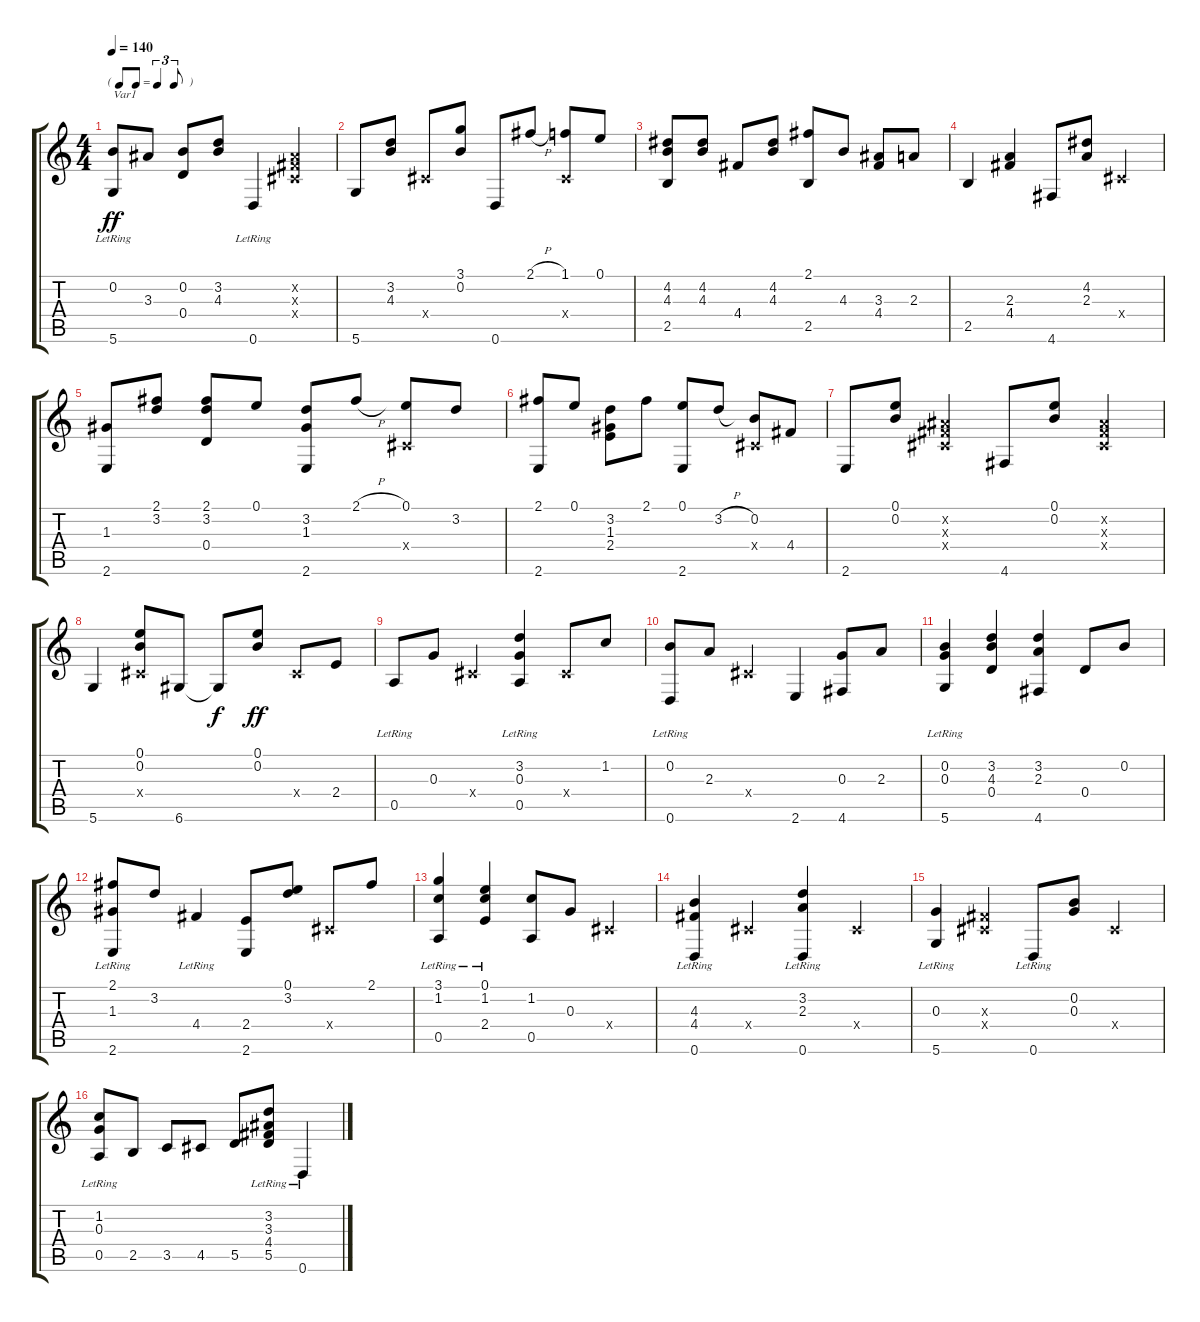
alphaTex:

\track "" {instrument acousticbass}
\staff {score tabs}
\tuning (E4 B3 G3 D3 A2 D2) {hide}
\ts (4 4)
\tf triplet8th
\tempo 140
\clef g2
\ks c
(0.2 5.6{lr}).8{txt "Var1" dy ff} 3.3.8 (0.2 0.4).8 (3.2 4.3).8 0.6{lr}.4 (-1.2{x} -1.3{x} -1.4{x}).4 |
5.6.8 (3.2 4.3).8 -1.4{x}.8 (3.1 0.2).8 0.6.8 2.1{h}.8 (1.1 -1.4{x}).8 0.1.8 |
(4.2 4.3 2.5).8 (4.2 4.3).8 4.4.8 (4.2 4.3).8 (2.1 2.5).8 4.3.8 (3.3 4.4).8 2.3.8 |
2.5.4 (2.3 4.4).4 4.6.8 (4.2 2.3).8 -1.4{x}.4 |
(1.3 2.6).8 (2.1 3.2).8 (2.1 3.2 0.4).8 0.1.8 (3.2 1.3 2.6).8 2.1{h}.8 (0.1 -1.4{x}).8 3.2.8 |
(2.1 2.6).8 0.1.8 (3.2 1.3 2.4).8 2.1.8 (0.1 2.6).8 3.2{h}.8 (0.2 -1.4{x}).8 4.4.8 |
2.6.8 (0.1 0.2).8 (-1.2{x} -1.3{x} -1.4{x}).4 4.6.8 (0.1 0.2).8 (-1.2{x} -1.3{x} -1.4{x}).4 |
5.6.4 (0.1 0.2 -1.4{x}).8 6.6.8 6.6{t}.8{dy f} (0.1 0.2).8{dy ff} -1.4{x}.8 2.4.8 |
0.5{lr}.8 0.3.8 -1.4{x}.4 (3.2 0.3 0.5{lr}).4 -1.4{x}.8 1.2.8 |
(0.2 0.6{lr}).8 2.3.8 -1.4{x}.4 2.6.4 (0.3 4.6).8 2.3.8 |
(0.2 0.3 5.6{lr}).4 (3.2 4.3 0.4).4 (3.2 2.3 4.6).4 0.4.8 0.2.8 |
(2.1 1.3 2.6{lr}).8 3.2.8 4.4{lr}.4 (2.4 2.6).8 (0.1 3.2).8 -1.4{x}.8 2.1.8 |
(3.1 1.2 0.5{lr}).4 (0.1 1.2 2.4{lr}).4 (1.2 0.5).8 0.3.8 -1.4{x}.4 |
(4.3 4.4 0.6{lr}).4 -1.4{x}.4 (3.2 2.3 0.6{lr}).4 -1.4{x}.4 |
(0.3 5.6{lr}).4 (-1.3{x} -1.4{x}).4 0.6{lr}.8 (0.2 0.3).8 -1.4{x}.4 |
(1.2 0.3 0.5{lr}).8 2.5.8 3.5.8 4.5.8 5.5.8 (3.2{lr} 3.3{lr} 4.4{lr} 5.5).8 0.6{lr}.4
